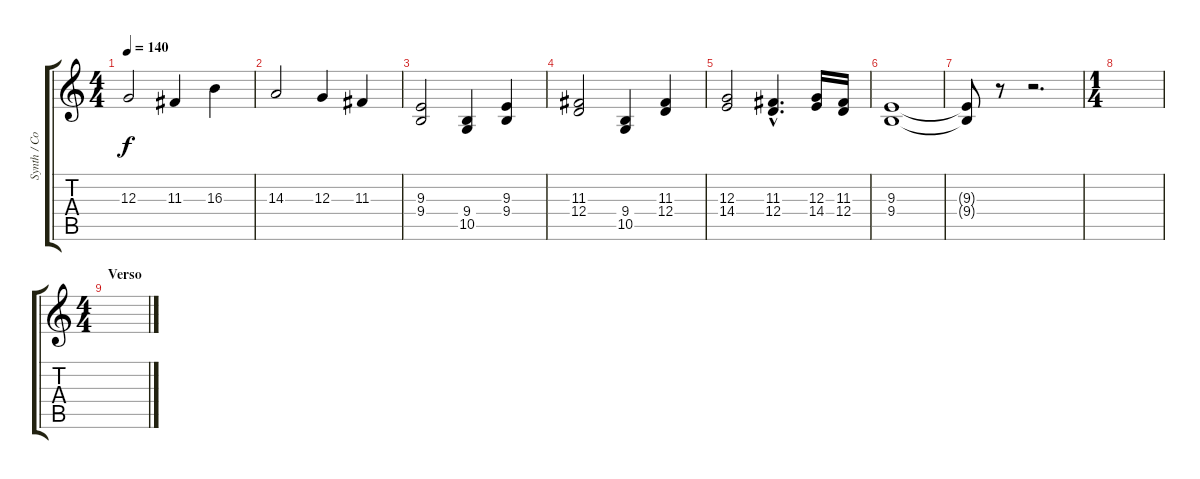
\track ("Synth / Coro" "Synth / Co") {instrument synthstrings1}
\staff {score tabs}
\tuning (E4 B3 G3 D3 A2 E2) {hide}
\ts (4 4)
\tempo 140
\clef g2
\ks c
12.3.2{dy f} 11.3.4 16.3.4 |
14.3.2 12.3.4 11.3.4 |
(9.3 9.4).2 (9.4 10.5).4 (9.3 9.4).4 |
(11.3 12.4).2 (9.4 10.5).4 (11.3 12.4).4 |
(12.3 14.4).2 (11.3{hac} 12.4{hac}).4{d} (12.3 14.4).16 (11.3 12.4).16 |
(9.3 9.4).1 |
(9.3{t} 9.4{t}).8 r.8 r.2{d} |
\ts (1 4)
|
\ts (4 4)
\section ("" "Verso")
